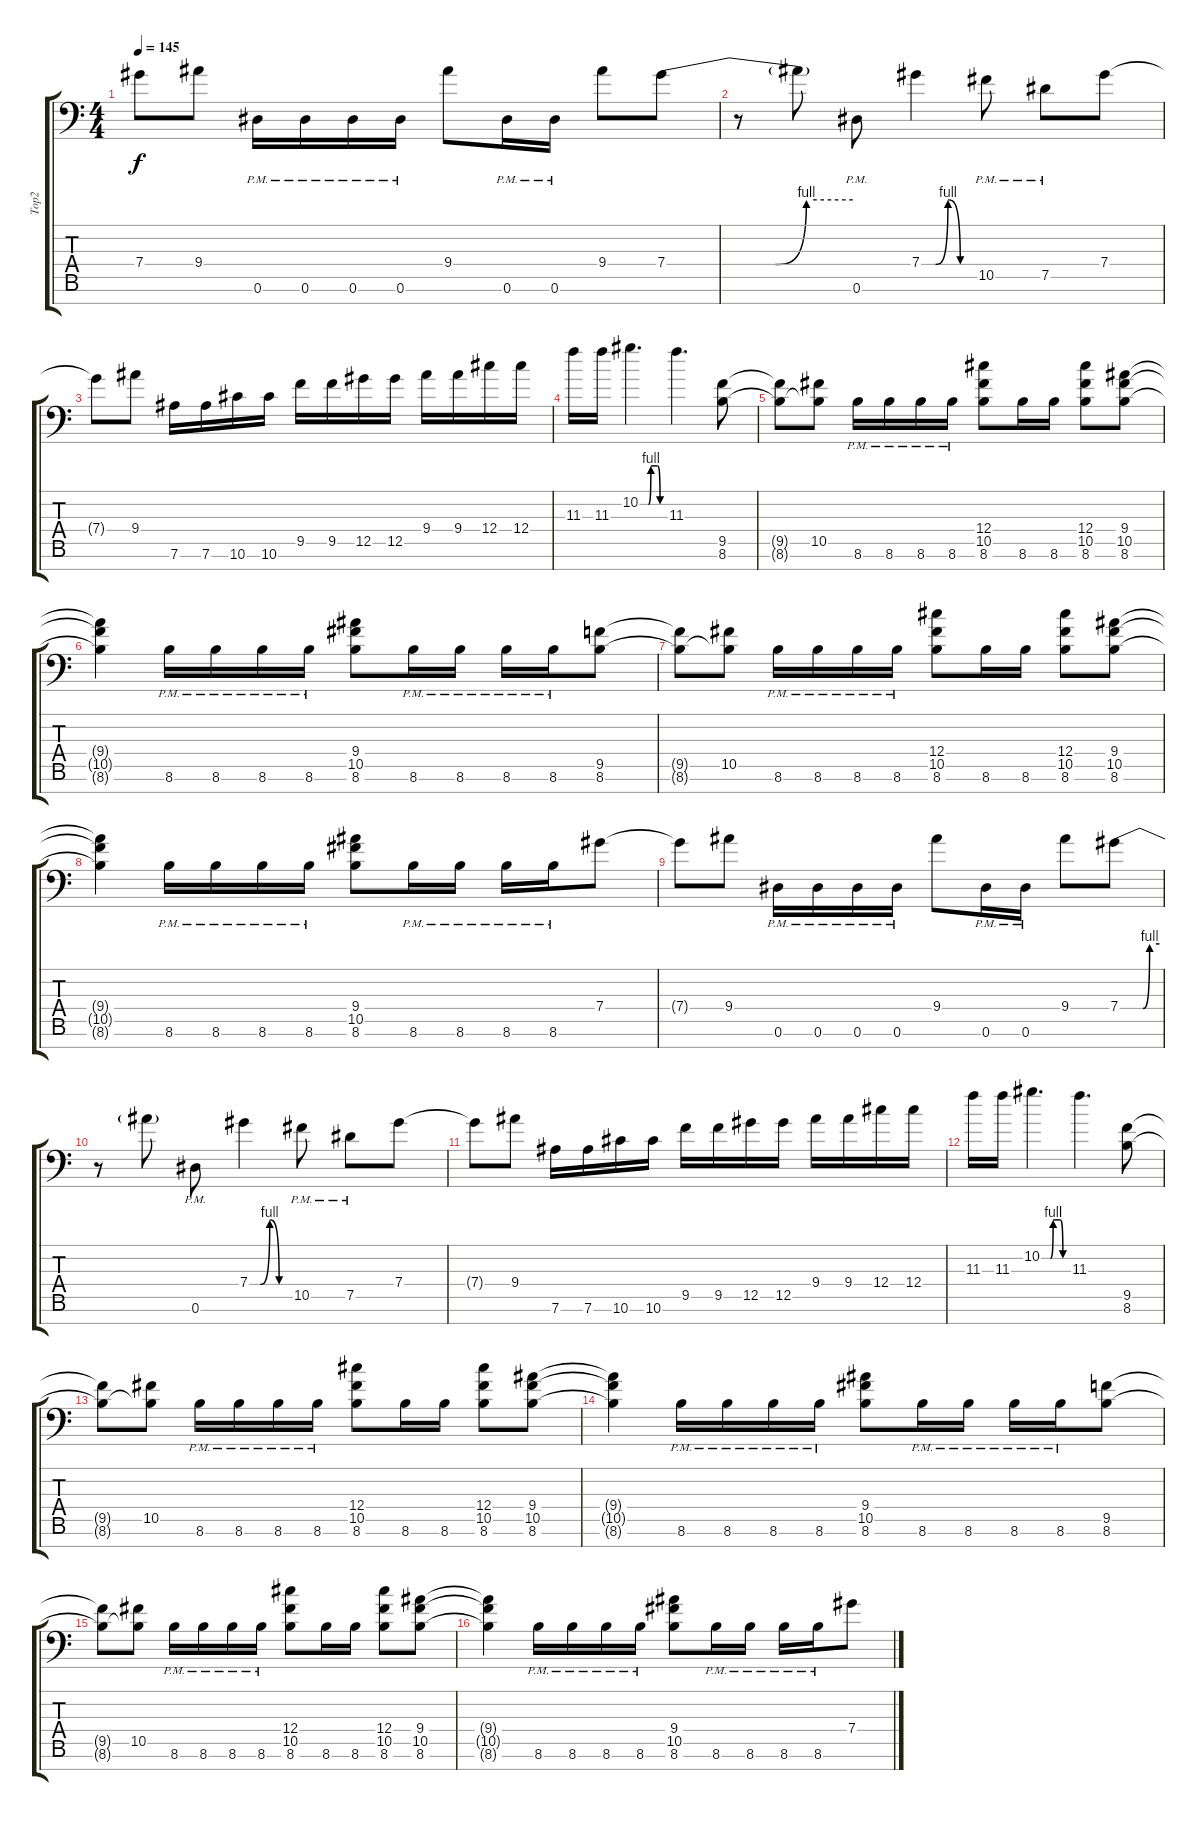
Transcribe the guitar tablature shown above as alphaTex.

\track ("Top2" "Top2") {instrument overdrivenguitar}
\staff {score tabs}
\tuning (Eb4 Bb3 Gb3 Db3 Ab2 Eb2 Bb1) {hide}
\ts (4 4)
\tempo 145
\clef f4
\ks c
7.4{t}.8{dy f} 9.4.8 0.6{pm}.16 0.6{pm}.16 0.6{pm}.16 0.6{pm}.16 9.4.8 0.6{pm}.16 0.6{pm}.16 9.4.8 7.4{be (custom 0 0 35 0 45 4 60 4)}.8 |
r.8 7.4{t}.8 0.6{pm}.8 7.4{be (custom 0 0 16 0 30 4 44 0 60 0)}.4 10.5{pm}.8 7.5{pm}.8 7.4.8 |
7.4{t}.8 9.4.8 7.6.16 7.6.16 10.6.16 10.6.16 9.5.16 9.5.16 12.5.16 12.5.16 9.4.16 9.4.16 12.4.16 12.4.16 |
11.3.16 11.3.16 10.2{be (custom 0 0 20 0 26 4 42 4 48 0 60 0)}.4{d} 11.3.4{d} (9.5 8.6).8 |
(9.5{t} 8.6{t}).8 (10.5 8.6{t}).8 8.6{pm}.16 8.6{pm}.16 8.6{pm}.16 8.6{pm}.16 (12.4 10.5 8.6).8 8.6.16 8.6.16 (12.4 10.5 8.6).8 (9.4 10.5 8.6).8 |
(9.4{t} 10.5{t} 8.6{t}).4 8.6{pm}.16 8.6{pm}.16 8.6{pm}.16 8.6{pm}.16 (9.4 10.5 8.6).8 8.6{pm}.16 8.6{pm}.16 8.6{pm}.16 8.6{pm}.16 (9.5 8.6).8 |
(9.5{t} 8.6{t}).8 (10.5 8.6{t}).8 8.6{pm}.16 8.6{pm}.16 8.6{pm}.16 8.6{pm}.16 (12.4 10.5 8.6).8 8.6.16 8.6.16 (12.4 10.5 8.6).8 (9.4 10.5 8.6).8 |
(9.4{t} 10.5{t} 8.6{t}).4 8.6{pm}.16 8.6{pm}.16 8.6{pm}.16 8.6{pm}.16 (9.4 10.5 8.6).8 8.6{pm}.16 8.6{pm}.16 8.6{pm}.16 8.6{pm}.16 7.4.8 |
7.4{t}.8 9.4.8 0.6{pm}.16 0.6{pm}.16 0.6{pm}.16 0.6{pm}.16 9.4.8 0.6{pm}.16 0.6{pm}.16 9.4.8 7.4{be (custom 0 0 35 0 45 4 60 4)}.8 |
r.8 7.4{t}.8 0.6{pm}.8 7.4{be (custom 0 0 16 0 30 4 44 0 60 0)}.4 10.5{pm}.8 7.5{pm}.8 7.4.8 |
7.4{t}.8 9.4.8 7.6.16 7.6.16 10.6.16 10.6.16 9.5.16 9.5.16 12.5.16 12.5.16 9.4.16 9.4.16 12.4.16 12.4.16 |
11.3.16 11.3.16 10.2{be (custom 0 0 20 0 26 4 42 4 48 0 60 0)}.4{d} 11.3.4{d} (9.5 8.6).8 |
(9.5{t} 8.6{t}).8 (10.5 8.6{t}).8 8.6{pm}.16 8.6{pm}.16 8.6{pm}.16 8.6{pm}.16 (12.4 10.5 8.6).8 8.6.16 8.6.16 (12.4 10.5 8.6).8 (9.4 10.5 8.6).8 |
(9.4{t} 10.5{t} 8.6{t}).4 8.6{pm}.16 8.6{pm}.16 8.6{pm}.16 8.6{pm}.16 (9.4 10.5 8.6).8 8.6{pm}.16 8.6{pm}.16 8.6{pm}.16 8.6{pm}.16 (9.5 8.6).8 |
(9.5{t} 8.6{t}).8 (10.5 8.6{t}).8 8.6{pm}.16 8.6{pm}.16 8.6{pm}.16 8.6{pm}.16 (12.4 10.5 8.6).8 8.6.16 8.6.16 (12.4 10.5 8.6).8 (9.4 10.5 8.6).8 |
(9.4{t} 10.5{t} 8.6{t}).4 8.6{pm}.16 8.6{pm}.16 8.6{pm}.16 8.6{pm}.16 (9.4 10.5 8.6).8 8.6{pm}.16 8.6{pm}.16 8.6{pm}.16 8.6{pm}.16 7.4.8
